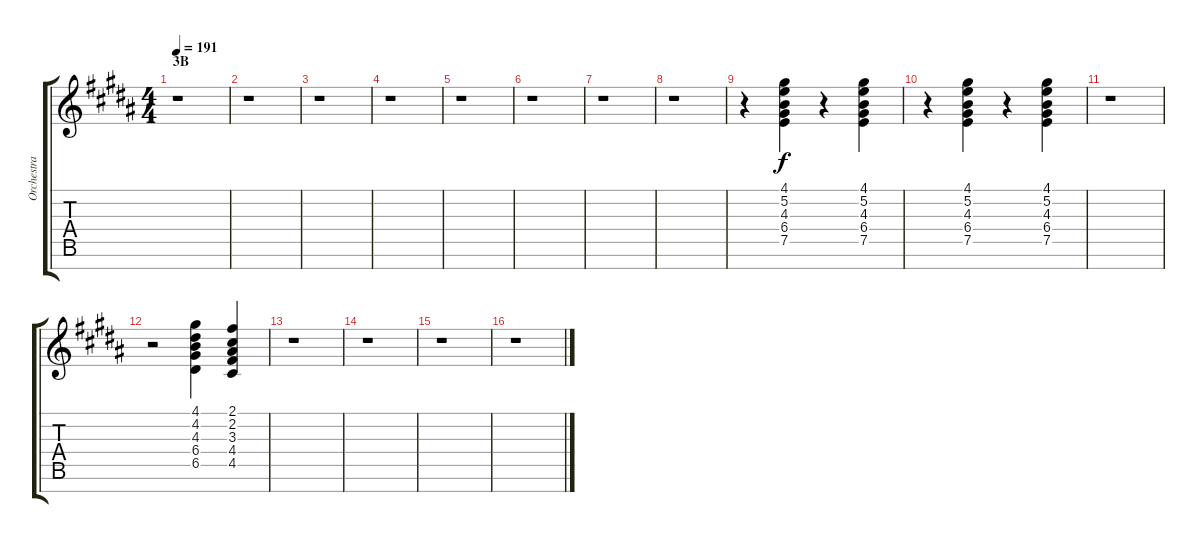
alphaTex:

\track ("Orchestra Hit" "Orchestra ") {instrument orchestrahit}
\staff {score tabs}
\tuning (E5 B4 G4 D4 A3 E3 B2) {hide}
\ts (4 4)
\section ("" "3B")
\tempo 191
\clef g2
\ks b
r.1{dy f} |
r.1 |
r.1 |
r.1 |
r.1 |
r.1 |
r.1 |
r.1 |
r.4 (4.1 5.2 4.3 6.4 7.5).4 r.4 (4.1 5.2 4.3 6.4 7.5).4 |
r.4 (4.1 5.2 4.3 6.4 7.5).4 r.4 (4.1 5.2 4.3 6.4 7.5).4 |
r.1 |
r.2 (4.1 4.2 4.3 6.4 6.5).4 (2.1 2.2 3.3 4.4 4.5).4 |
r.1 |
r.1 |
r.1 |
r.1
